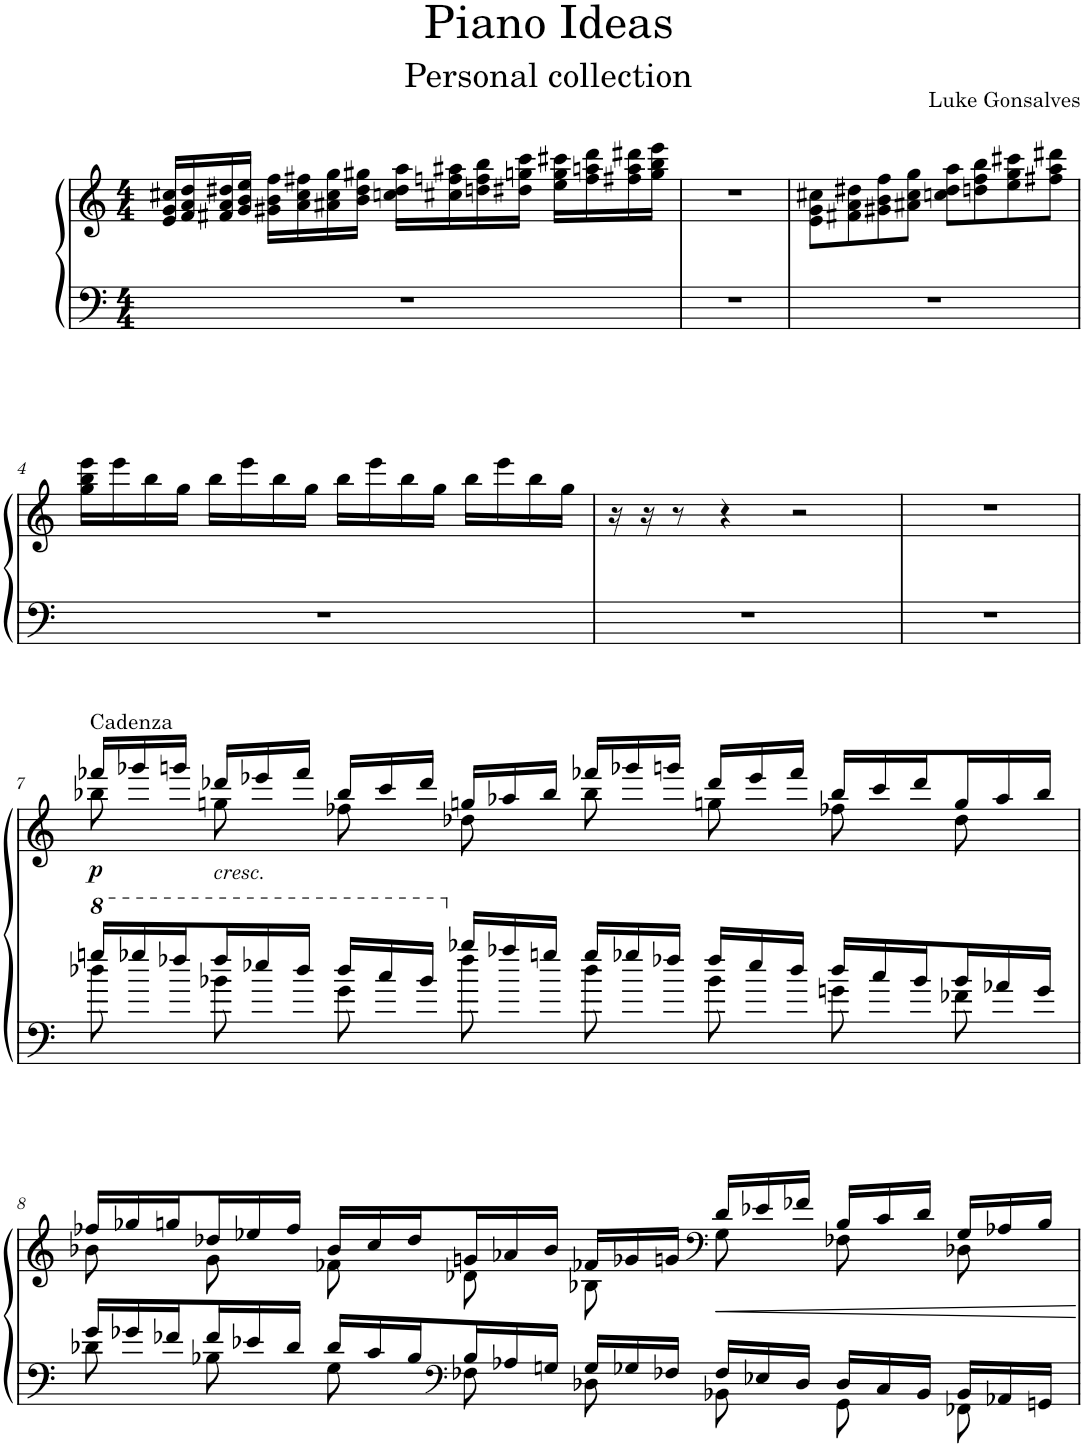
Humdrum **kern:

**kern	**kern	**dynam
*part1	*part1	*part1
*staff2	*staff1	*staff1/2
*I"Piano	*	*
*I'Pno.	*	*
*clefF4	*clefG2	*
*k[]	*k[]	*
*M4/4	*M4/4	*
=1	=1	=1
1r	16e/ 16g/ 16cc#X/LL	.
.	16f/ 16a/ 16dd/	.
.	16f#X/ 16a/ 16dd#X/	.
.	16g/ 16b/ 16ee/JJ	.
.	16g#X\ 16b\ 16ff\LL	.
.	16a\ 16cc#\ 16ff#X\	.
.	16a#X\ 16cc#\ 16gg\	.
.	16b\ 16dd#\ 16gg#X\JJ	.
.	16ccn\ 16dd#\ 16aa\LL	.
.	16cc#X\ 16ffn\ 16aa#X\	.
.	16ddn\ 16ff\ 16bb\	.
.	16dd#X\ 16ggn\ 16ccc\JJ	.
.	16ee\ 16gg\ 16ccc#X\LL	.
.	16ff\ 16aan\ 16ddd\	.
.	16ff#X\ 16aa\ 16ddd#X\	.
.	16gg\ 16bb\ 16eee\JJ	.
=2	=2	=2
1r	1r	.
=3	=3	=3
1r	8e\ 8g\ 8cc#X\L	.
.	8f#X\ 8a\ 8dd#X\	.
.	8g#X\ 8b\ 8ff\	.
.	8a#X\ 8cc#\ 8gg\J	.
.	8ccn\ 8dd#\ 8aa\L	.
.	8ddn\ 8ff\ 8bb\	.
.	8ee\ 8gg\ 8ccc#X\	.
.	8ff#X\ 8aa\ 8ddd#X\J	.
!!LO:LB:g=z
=4	=4	=4
1r	16gg\ 16bb\ 16eee\LL	.
.	16eee\	.
.	16bb\	.
.	16gg\JJ	.
.	16bb\LL	.
.	16eee\	.
.	16bb\	.
.	16gg\JJ	.
.	16bb\LL	.
.	16eee\	.
.	16bb\	.
.	16gg\JJ	.
.	16bb\LL	.
.	16eee\	.
.	16bb\	.
.	16gg\JJ	.
=5	=5	=5
1r	16r	.
.	16r	.
.	8r	.
.	4r	.
.	2r	.
=6	=6	=6
1r	1r	.
!!LO:LB:g=z
=7	=7	=7
*8va	*	*
*Xtuplet	*Xtuplet	*
*^	*^	*
!	!	!LO:TX:a:t=Cadenza	!	!
!	!	!	!	!LO:DY:b
24gggn/LL	8ddd-X\	24ffff-X/LL	8bbb-X\	p
24ggg-X/	.	24gggg-X/	.	.
24fff-X/	.	24ggggn/JJ	.	.
!	!	!LO:TX:b:i:t=cresc.	!	!
24fff-/	8bb-X\	24dddd-X/LL	8gggn\	.
24eee-X/	.	24eeee-X/	.	.
24ddd-/JJ	.	24ffff-/JJ	.	.
24ddd-/LL	8gg\	24bbb-/LL	8fff-X\	.
24ccc/	.	24cccc/	.	.
24bb-/JJ	.	24dddd-/JJ	.	.
*X8va	*	*	*	*
24bb-X/LL	8ff-\	24gggn/LL	8ddd-X\	.
24aa-X/	.	24aaa-X/	.	.
24ggn/JJ	.	24bbb-/JJ	.	.
24gg/LL	8dd-\	24fff-X/LL	8bb-\	.
24gg-X/	.	24ggg-X/	.	.
24ff-X/JJ	.	24gggn/JJ	.	.
24ff-/LL	8b-\	24ddd-/LL	8ggn\	.
24ee-/	.	24eee-/	.	.
24dd-/JJ	.	24fff-/JJ	.	.
24dd-/LL	8gn\	24bb-/LL	8ff-X\	.
24cc/	.	24ccc/	.	.
24b-/	.	24ddd-/	.	.
24b-/	8f-X\	24gg/	8dd-\	.
24a-X/	.	24aa-/	.	.
24g/JJ	.	24bb-/JJ	.	.
!!LO:LB:g=z	!!
=8	=8	=8	=8	=8
24g/LL	8d-X\	24ff-X/LL	8b-X\	.
24g-X/	.	24gg-X/	.	.
24f-X/	.	24ggn/	.	.
24f-/	8B-X\	24dd-X/	8g\	.
24e-X/	.	24ee-X/	.	.
24d-/JJ	.	24ff-/JJ	.	.
24d-/LL	8G\	24b-/LL	8f-X\	.
24c/	.	24cc/	.	.
24B-/	.	24dd-/	.	.
*clefF4	*	*	*	*
24B-/	8F-X\	24gn/	8d-X\	.
24A-X/	.	24a-X/	.	.
24Gn/JJ	.	24b-/JJ	.	.
24G/LL	8D-X\	24f-X/LL	8B-X\	.
24G-X/	.	24g-X/	.	.
24F-X/JJ	.	24gn/JJ	.	.
*	*	*clefF4	*	*
24F-/LL	8BB-X\	24d-/LL	8G\	.
24E-X/	.	24e-X/	.	.
24D-/JJ	.	24f-X/JJ	.	.
24D-/LL	8GG\	24B-/LL	8F-X\	.
24C/	.	24c/	.	.
24BB-/JJ	.	24d-/JJ	.	.
24BB-/LL	8FF-X\	24G/LL	8D-X\	.
24AA-X/	.	24A-X/	.	.
24GGn/JJ	.	24B-/JJ	.	.
*v	*v	*	*	*
*	*v	*v	*
=	=	=
*-	*-	*-
